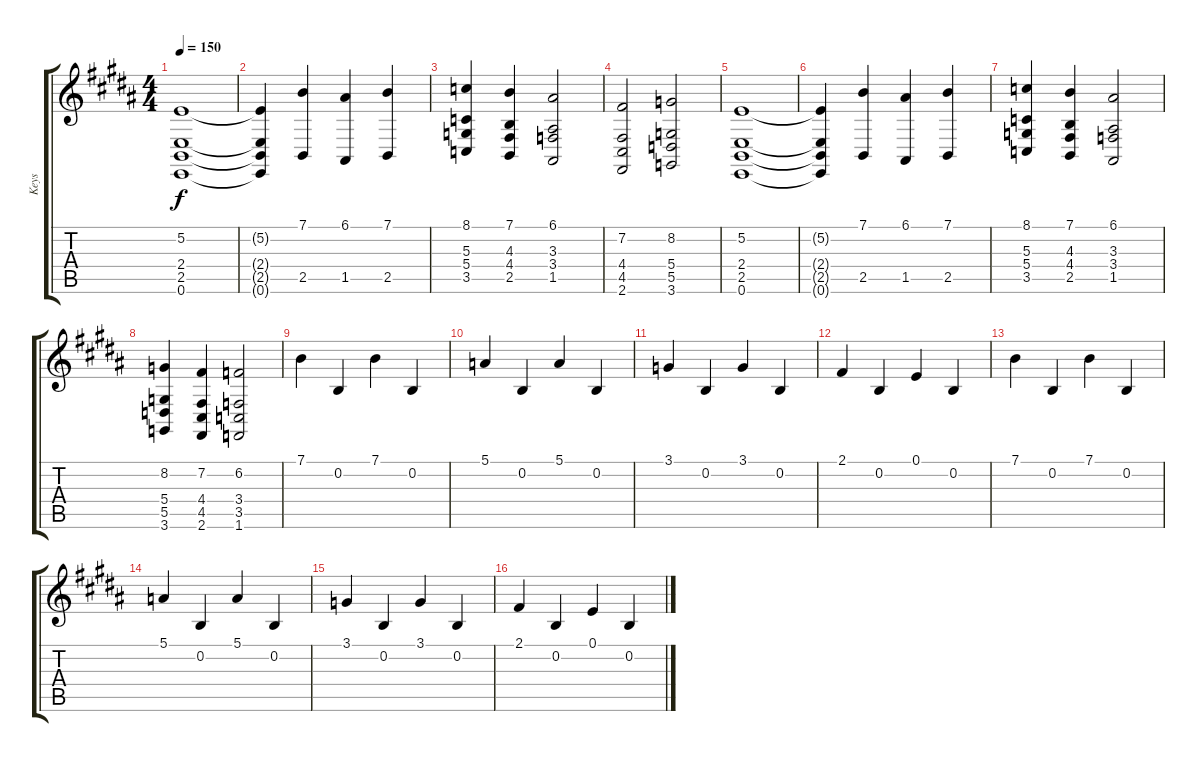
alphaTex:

\track ("Keys" "Keys") {instrument orchestralharp}
\staff {score tabs}
\tuning (E4 B3 G3 D3 A2 E2) {hide}
\ts (4 4)
\tempo 150
\clef g2
\ks b
(5.2 2.4 2.5 0.6).1{dy f instrument brasssection} |
(5.2{t} 2.4{t} 2.5{t} 0.6{t}).4 (7.1 2.5).4 (6.1 1.5).4 (7.1 2.5).4 |
(8.1 5.3 5.4 3.5).4 (7.1 4.3 4.4 2.5).4 (6.1 3.3 3.4 1.5).2 |
(7.2 4.4 4.5 2.6).2 (8.2 5.4 5.5 3.6).2 |
(5.2 2.4 2.5 0.6).1{instrument brasssection} |
(5.2{t} 2.4{t} 2.5{t} 0.6{t}).4 (7.1 2.5).4 (6.1 1.5).4 (7.1 2.5).4 |
(8.1 5.3 5.4 3.5).4 (7.1 4.3 4.4 2.5).4 (6.1 3.3 3.4 1.5).2 |
(8.2 5.4 5.5 3.6).4 (7.2 4.4 4.5 2.6).4 (6.2 3.4 3.5 1.6).2 |
7.1.4{instrument orchestralharp} 0.2.4 7.1.4 0.2.4 |
5.1.4 0.2.4 5.1.4 0.2.4 |
3.1.4 0.2.4 3.1.4 0.2.4 |
2.1.4 0.2.4 0.1.4 0.2.4 |
7.1.4{instrument orchestralharp} 0.2.4 7.1.4 0.2.4 |
5.1.4 0.2.4 5.1.4 0.2.4 |
3.1.4 0.2.4 3.1.4 0.2.4 |
2.1.4 0.2.4 0.1.4 0.2.4
